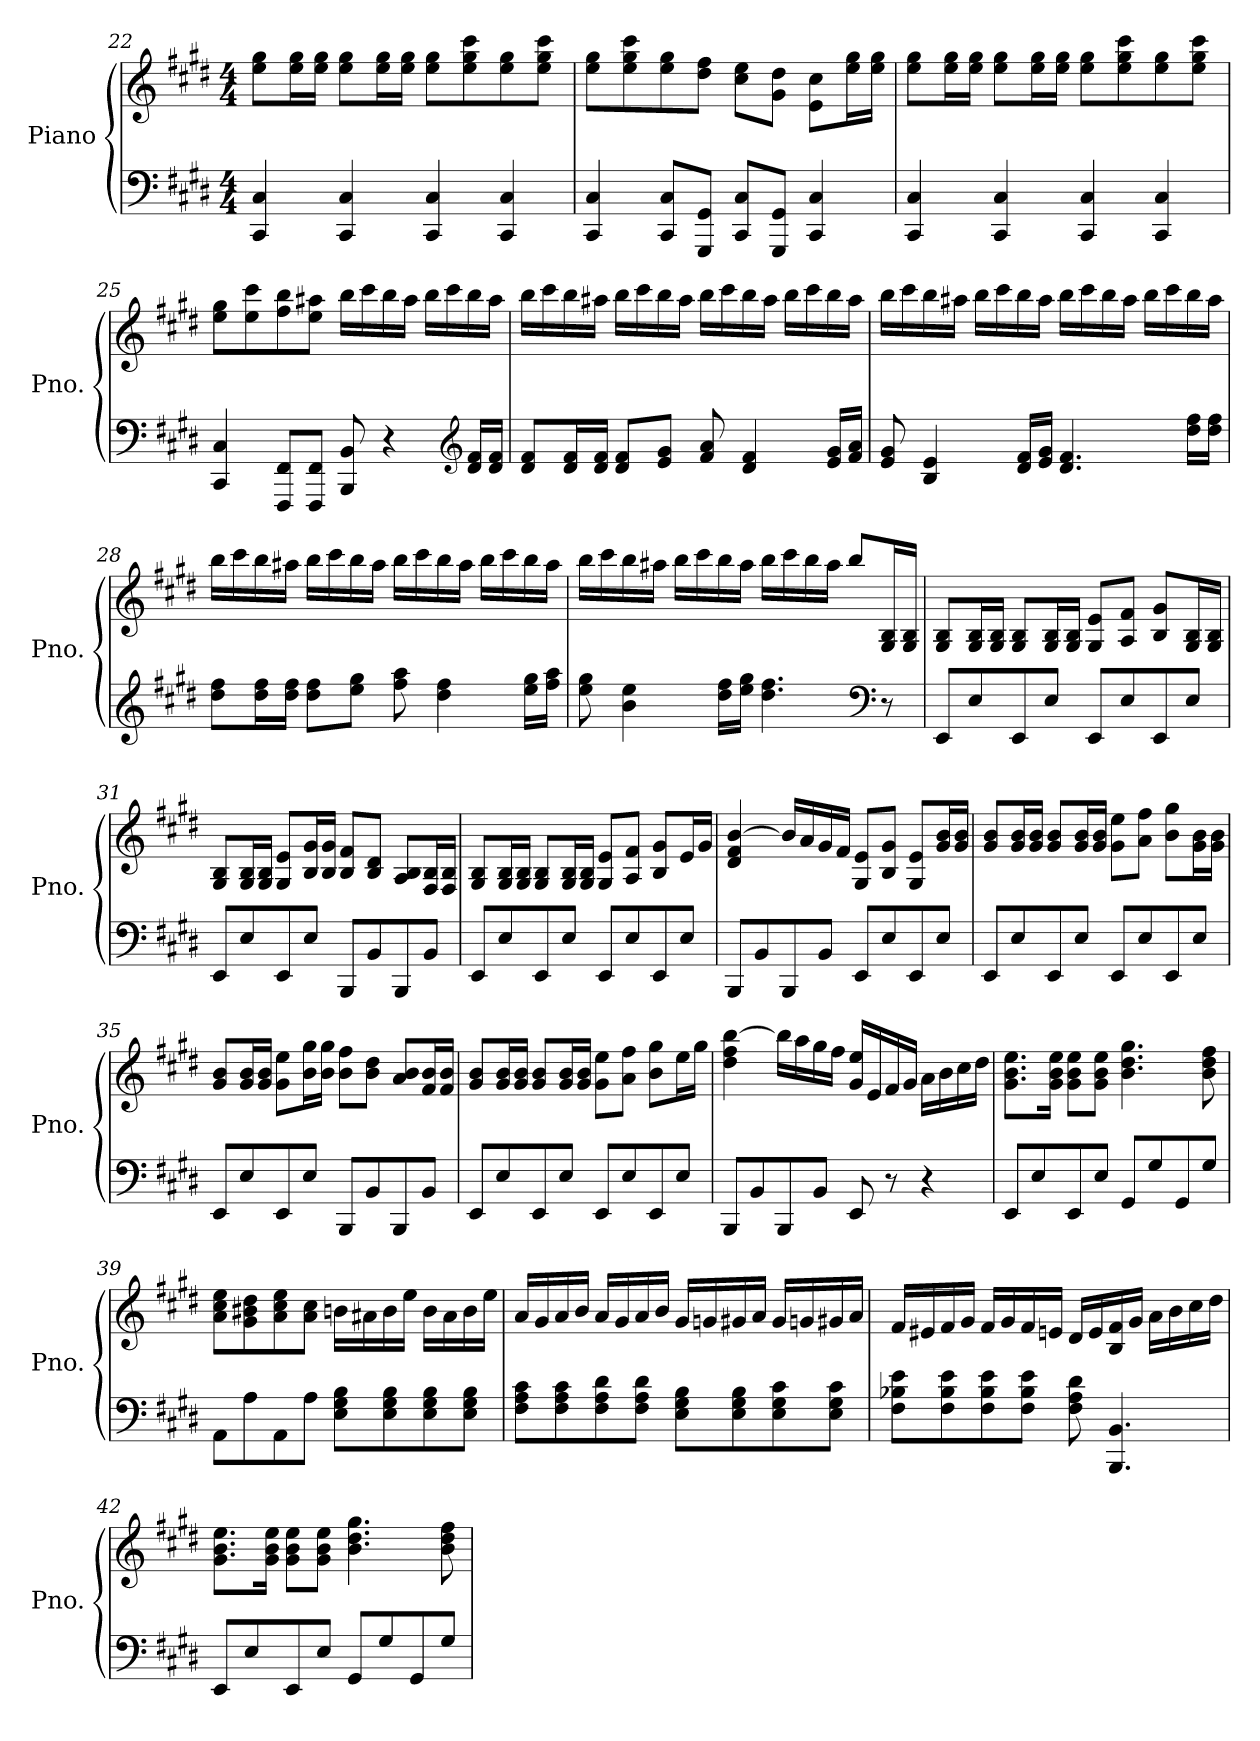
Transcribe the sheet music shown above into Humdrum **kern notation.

**kern	**kern
*part1	*part1
*staff2	*staff1
*I"Piano	*
*I'Pno.	*
*clefF4	*clefG2
*k[f#c#g#d#]	*k[f#c#g#d#]
*M4/4	*M4/4
=22	=22
4CC#/ 4C#/	8ee\ 8gg#\L
.	16ee\ 16gg#\L
.	16ee\ 16gg#\JJ
4CC#/ 4C#/	8ee\ 8gg#\L
.	16ee\ 16gg#\L
.	16ee\ 16gg#\JJ
4CC#/ 4C#/	8ee\ 8gg#\L
.	8ee\ 8gg#\ 8ccc#\
4CC#/ 4C#/	8ee\ 8gg#\
.	8ee\ 8gg#\ 8ccc#\J
!!LO:LB:g=z
=23	=23
4CC#/ 4C#/	8ee\ 8gg#\L
.	8ee\ 8gg#\ 8ccc#\
8CC#/ 8C#/L	8ee\ 8gg#\
8GGG#/ 8GG#/J	8dd#\ 8ff#\J
8CC#/ 8C#/L	8cc#\ 8ee\L
8GGG#/ 8GG#/J	8g#\ 8dd#\J
4CC#/ 4C#/	8e\ 8cc#\L
.	16ee\ 16gg#\L
.	16ee\ 16gg#\JJ
=24	=24
4CC#/ 4C#/	8ee\ 8gg#\L
.	16ee\ 16gg#\L
.	16ee\ 16gg#\JJ
4CC#/ 4C#/	8ee\ 8gg#\L
.	16ee\ 16gg#\L
.	16ee\ 16gg#\JJ
4CC#/ 4C#/	8ee\ 8gg#\L
.	8ee\ 8gg#\ 8ccc#\
4CC#/ 4C#/	8ee\ 8gg#\
.	8ee\ 8gg#\ 8ccc#\J
=25	=25
4CC#/ 4C#/	8ee\ 8gg#\L
.	8ee\ 8ccc#\
8FFF#/ 8FF#/L	8ff#\ 8bb\
8FFF#/ 8FF#/J	8ee\ 8aa#X\J
8BBB/ 8BB/	16bb\LL
.	16ccc#\
4r	16bb\
.	16aa#\JJ
.	16bb\LL
.	16ccc#\
*clefG2	*
16d#/ 16f#/LL	16bb\
16d#/ 16f#/JJ	16aa#\JJ
!!LO:LB:g=z
=26	=26
8d#/ 8f#/L	16bb\LL
.	16ccc#\
16d#/ 16f#/L	16bb\
16d#/ 16f#/JJ	16aa#X\JJ
8d#/ 8f#/L	16bb\LL
.	16ccc#\
8e/ 8g#/J	16bb\
.	16aa#\JJ
8f#/ 8a/	16bb\LL
.	16ccc#\
4d#/ 4f#/	16bb\
.	16aa#\JJ
.	16bb\LL
.	16ccc#\
16e/ 16g#/LL	16bb\
16f#/ 16a/JJ	16aa#\JJ
=27	=27
8e/ 8g#/	16bb\LL
.	16ccc#\
4B/ 4e/	16bb\
.	16aa#X\JJ
.	16bb\LL
.	16ccc#\
16d#/ 16f#/LL	16bb\
16e/ 16g#/JJ	16aa#\JJ
4.d#/ 4.f#/	16bb\LL
.	16ccc#\
.	16bb\
.	16aa#\JJ
.	16bb\LL
.	16ccc#\
16dd#\ 16ff#\LL	16bb\
16dd#\ 16ff#\JJ	16aa#\JJ
!!LO:LB:g=z
=28	=28
8dd#\ 8ff#\L	16bb\LL
.	16ccc#\
16dd#\ 16ff#\L	16bb\
16dd#\ 16ff#\JJ	16aa#X\JJ
8dd#\ 8ff#\L	16bb\LL
.	16ccc#\
8ee\ 8gg#\J	16bb\
.	16aa#\JJ
8ff#\ 8aa\	16bb\LL
.	16ccc#\
4dd#\ 4ff#\	16bb\
.	16aa#\JJ
.	16bb\LL
.	16ccc#\
16ee\ 16gg#\LL	16bb\
16ff#\ 16aa\JJ	16aa#\JJ
=29	=29
8ee\ 8gg#\	16bb\LL
.	16ccc#\
4b\ 4ee\	16bb\
.	16aa#X\JJ
.	16bb\LL
.	16ccc#\
16dd#\ 16ff#\LL	16bb\
16ee\ 16gg#\JJ	16aa#\JJ
4.dd#\ 4.ff#\	16bb\LL
.	16ccc#\
.	16bb\
.	16aa#\JJ
.	8bb/L
*clefF4	*
8r	16G#/ 16B/L
.	16G#/ 16B/JJ
!!LO:LB:g=z
=30	=30
8EE/L	8G#/ 8B/L
8E/	16G#/ 16B/L
.	16G#/ 16B/JJ
8EE/	8G#/ 8B/L
8E/J	16G#/ 16B/L
.	16G#/ 16B/JJ
8EE/L	8G#/ 8e/L
8E/	8A/ 8f#/J
8EE/	8B/ 8g#/L
8E/J	16G#/ 16B/L
.	16G#/ 16B/JJ
=31	=31
8EE/L	8G#/ 8B/L
8E/	16G#/ 16B/L
.	16G#/ 16B/JJ
8EE/	8G#/ 8e/L
8E/J	16B/ 16g#/L
.	16B/ 16g#/JJ
8BBB/L	8B/ 8f#/L
8BB/	8B/ 8d#/J
8BBB/	8A/ 8B/L
8BB/J	16F#/ 16B/L
.	16F#/ 16B/JJ
=32	=32
8EE/L	8G#/ 8B/L
8E/	16G#/ 16B/L
.	16G#/ 16B/JJ
8EE/	8G#/ 8B/L
8E/J	16G#/ 16B/L
.	16G#/ 16B/JJ
8EE/L	8G#/ 8e/L
8E/	8A/ 8f#/J
8EE/	8B/ 8g#/L
8E/J	16e/L
.	16g#/JJ
!!LO:PB:g=z
=33	=33
8BBB/L	4d#/ 4f#/ [4b/
8BB/	.
8BBB/	16b/LL]
.	16a/
8BB/J	16g#/
.	16f#/JJ
8EE/L	8G#/ 8e/L
8E/	8B/ 8g#/J
8EE/	8G#/ 8e/L
8E/J	16g#/ 16b/L
.	16g#/ 16b/JJ
=34	=34
8EE/L	8g#/ 8b/L
8E/	16g#/ 16b/L
.	16g#/ 16b/JJ
8EE/	8g#/ 8b/L
8E/J	16g#/ 16b/L
.	16g#/ 16b/JJ
8EE/L	8g#\ 8ee\L
8E/	8a\ 8ff#\J
8EE/	8b\ 8gg#\L
8E/J	16g#\ 16b\L
.	16g#\ 16b\JJ
=35	=35
8EE/L	8g#/ 8b/L
8E/	16g#/ 16b/L
.	16g#/ 16b/JJ
8EE/	8g#\ 8ee\L
8E/J	16b\ 16gg#\L
.	16b\ 16gg#\JJ
8BBB/L	8b\ 8ff#\L
8BB/	8b\ 8dd#\J
8BBB/	8a/ 8b/L
8BB/J	16f#/ 16b/L
.	16f#/ 16b/JJ
=36	=36
8EE/L	8g#/ 8b/L
8E/	16g#/ 16b/L
.	16g#/ 16b/JJ
8EE/	8g#/ 8b/L
8E/J	16g#/ 16b/L
.	16g#/ 16b/JJ
8EE/L	8g#\ 8ee\L
8E/	8a\ 8ff#\J
8EE/	8b\ 8gg#\L
8E/J	16ee\L
.	16gg#\JJ
!!LO:LB:g=z
=37	=37
8BBB/L	4dd#\ 4ff#\ [4bb\
8BB/	.
8BBB/	16bb\LL]
.	16aa\
8BB/J	16gg#\
.	16ff#\JJ
8EE/	16g#/ 16ee/LL
.	16e/
8r	16f#/
.	16g#/JJ
4r	16a\LL
.	16b\
.	16cc#\
.	16dd#\JJ
=38	=38
8EE/L	8.g#\ 8.b\ 8.ee\L
8E/	.
.	16g#\ 16b\ 16ee\Jk
8EE/	8g#\ 8b\ 8ee\L
8E/J	8g#\ 8b\ 8ee\J
8GG#/L	4.b\ 4.dd#\ 4.gg#\
8G#/	.
8GG#/	.
8G#/J	8b\ 8dd#\ 8ff#\
=39	=39
8AA\L	8a\ 8cc#\ 8ee\L
8A\	8g#\ 8b#X\ 8dd#\
8AA\	8a\ 8cc#\ 8ee\
8A\J	8a\ 8cc#\J
8E\ 8G#\ 8B\L	16bn\LL
.	16a#X\
8E\ 8G#\ 8B\	16b\
.	16ee\JJ
8E\ 8G#\ 8B\	16b\LL
.	16a#\
8E\ 8G#\ 8B\J	16b\
.	16ee\JJ
!!LO:LB:g=z
=40	=40
8F#\ 8A\ 8c#\L	16a/LL
.	16g#/
8F#\ 8A\ 8c#\	16a/
.	16b/JJ
8F#\ 8A\ 8d#\	16a/LL
.	16g#/
8F#\ 8A\ 8d#\J	16a/
.	16b/JJ
8E\ 8G#\ 8B\L	16g#/LL
.	16gn/
8E\ 8G#\ 8B\	16g#X/
.	16a/JJ
8E\ 8G#\ 8c#\	16g#/LL
.	16gn/
8E\ 8G#\ 8c#\J	16g#X/
.	16a/JJ
=41	=41
8F#\ 8B-X\ 8e\L	16f#/LL
.	16e#X/
8F#\ 8B-\ 8e\	16f#/
.	16g#/JJ
8F#\ 8B-\ 8e\	16f#/LL
.	16g#/
8F#\ 8B-\ 8e\J	16f#/
.	16en/JJ
8F#\ 8A\ 8d#\	16d#/LL
.	16e/
4.BBB/ 4.BB/	16B/ 16f#/
.	16g#/JJ
.	16a\LL
.	16b\
.	16cc#\
.	16dd#\JJ
=42	=42
8EE/L	8.g#\ 8.b\ 8.ee\L
8E/	.
.	16g#\ 16b\ 16ee\Jk
8EE/	8g#\ 8b\ 8ee\L
8E/J	8g#\ 8b\ 8ee\J
8GG#/L	4.b\ 4.dd#\ 4.gg#\
8G#/	.
8GG#/	.
8G#/J	8b\ 8dd#\ 8ff#\
=	=
*-	*-
